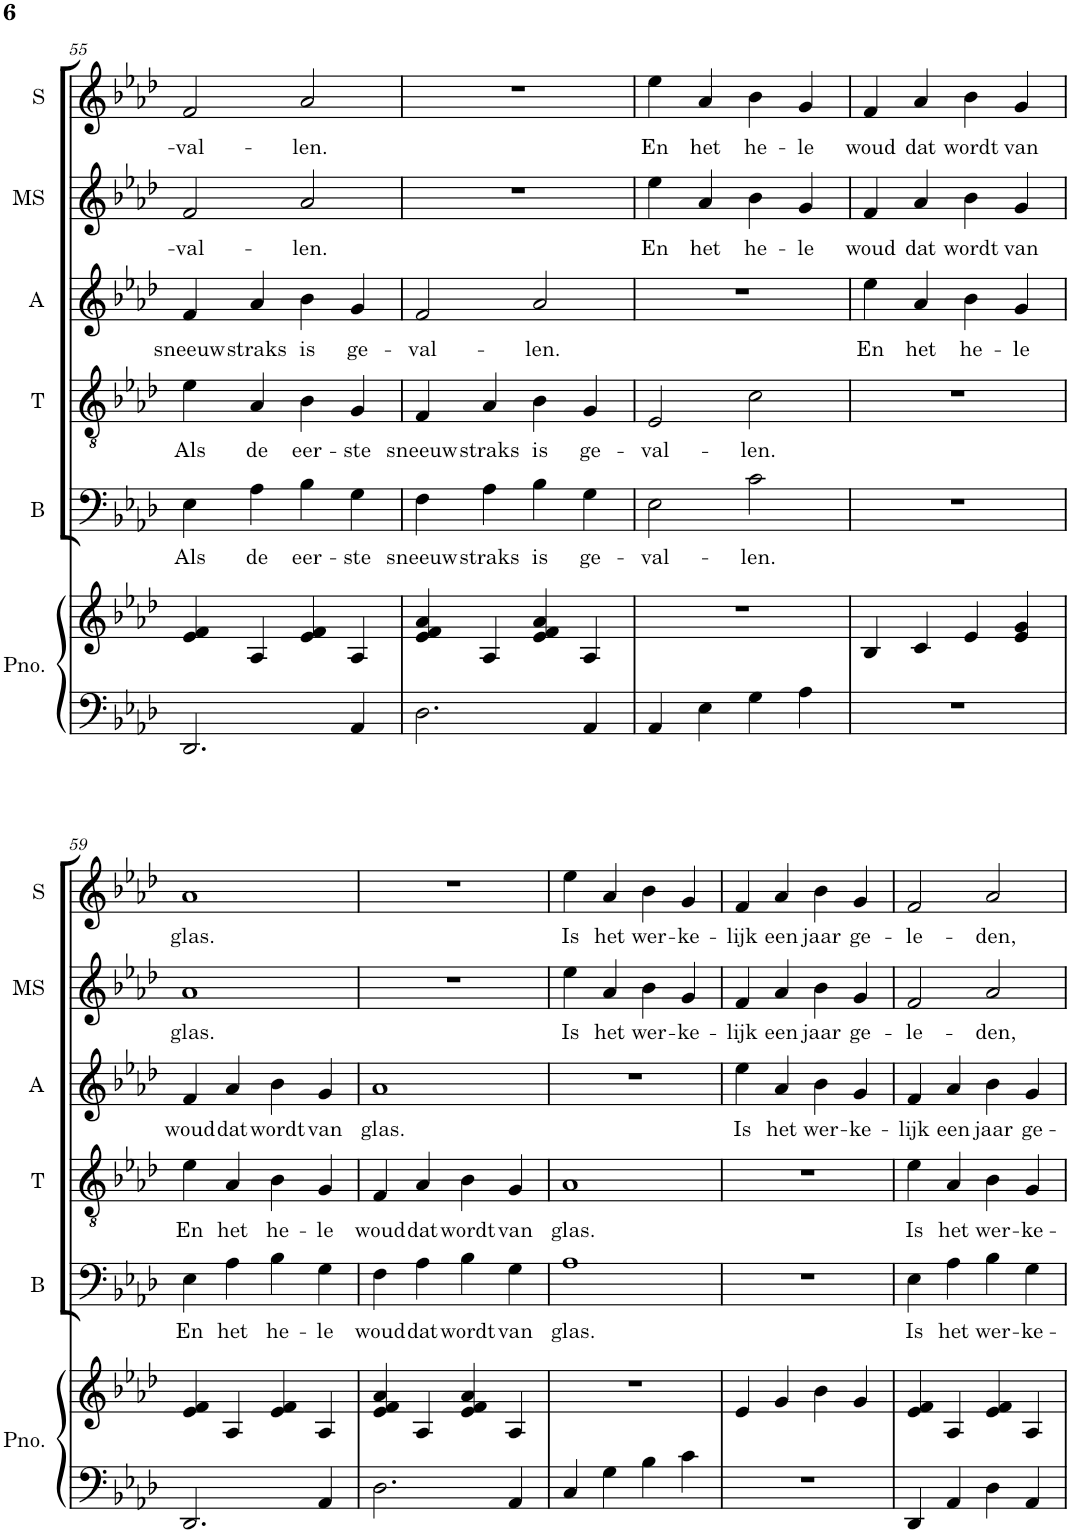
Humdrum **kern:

**kern	**kern	**kern	**text	**kern	**text	**kern	**text	**kern	**text	**kern	**text	**kern
*part7	*part7	*part6	*part6	*part5	*part5	*part4	*part4	*part3	*part3	*part2	*part2	*part1
*staff8	*staff7	*staff6	*staff6	*staff5	*staff5	*staff4	*staff4	*staff3	*staff3	*staff2	*staff2	*staff1
*I"Piano	*	*I"Bas	*	*I"Tenor	*	*I"Alt	*	*I"Mezzo-sopraan	*	*I"Sopraan	*	*I"Solo
*I'Pno.	*	*I'B	*	*I'T	*	*I'A	*	*I'MS	*	*I'S	*	*I'Solo
!!LO:PB:g=z
*clefF4	*clefG2	*clefF4	*	*clefGv2	*	*clefG2	*	*clefG2	*	*clefG2	*	*clefG2
*k[b-e-a-d-]	*k[b-e-a-d-]	*k[b-e-a-d-]	*	*k[b-e-a-d-]	*	*k[b-e-a-d-]	*	*k[b-e-a-d-]	*	*k[b-e-a-d-]	*	*k[b-e-a-d-]
*M4/4	*M4/4	*M4/4	*	*M4/4	*	*M4/4	*	*M4/4	*	*M4/4	*	*M4/4
=55	=55	=55	=55	=55	=55	=55	=55	=55	=55	=55	=55	=55
!	!	!	!LO:LY:b	!	!LO:LY:b	!	!LO:LY:b	!	!LO:LY:b	!	!LO:LY:b	!
2.DD-/	4e-/ 4f/	4E-\	Als	4e-\	Als	4f/	sneeuw	2f/	-val-	2f/	-val-	1r
!	!	!	!LO:LY:b	!	!LO:LY:b	!	!LO:LY:b	!	!	!	!	!
.	4A-/	4A-\	de	4A-/	de	4a-/	straks	.	.	.	.	.
!	!	!	!LO:LY:b	!	!LO:LY:b	!	!LO:LY:b	!	!LO:LY:b	!	!LO:LY:b	!
.	4e-/ 4f/	4B-\	eer-	4B-\	eer-	4b-\	is	2a-/	-len.	2a-/	-len.	.
!	!	!	!LO:LY:b	!	!LO:LY:b	!	!LO:LY:b	!	!	!	!	!
4AA-/	4A-/	4G\	-ste	4G/	-ste	4g/	ge-	.	.	.	.	.
=56	=56	=56	=56	=56	=56	=56	=56	=56	=56	=56	=56	=56
!	!	!	!LO:LY:b	!	!LO:LY:b	!	!LO:LY:b	!	!	!	!	!
2.D-\	4e-/ 4f/ 4a-/	4F\	sneeuw	4F/	sneeuw	2f/	-val-	1r	.	1r	.	1r
!	!	!	!LO:LY:b	!	!LO:LY:b	!	!	!	!	!	!	!
.	4A-/	4A-\	straks	4A-/	straks	.	.	.	.	.	.	.
!	!	!	!LO:LY:b	!	!LO:LY:b	!	!LO:LY:b	!	!	!	!	!
.	4e-/ 4f/ 4a-/	4B-\	is	4B-\	is	2a-/	-len.	.	.	.	.	.
!	!	!	!LO:LY:b	!	!LO:LY:b	!	!	!	!	!	!	!
4AA-/	4A-/	4G\	ge-	4G/	ge-	.	.	.	.	.	.	.
=57	=57	=57	=57	=57	=57	=57	=57	=57	=57	=57	=57	=57
!	!	!	!LO:LY:b	!	!LO:LY:b	!	!	!	!LO:LY:b	!	!LO:LY:b	!
4AA-/	1r	2E-\	-val-	2E-/	-val-	1r	.	4ee-\	En	4ee-\	En	1r
!	!	!	!	!	!	!	!	!	!LO:LY:b	!	!LO:LY:b	!
4E-\	.	.	.	.	.	.	.	4a-/	het	4a-/	het	.
!	!	!	!LO:LY:b	!	!LO:LY:b	!	!	!	!LO:LY:b	!	!LO:LY:b	!
4G\	.	2c\	-len.	2c\	-len.	.	.	4b-\	he-	4b-\	he-	.
!	!	!	!	!	!	!	!	!	!LO:LY:b	!	!LO:LY:b	!
4A-\	.	.	.	.	.	.	.	4g/	-le	4g/	-le	.
=58	=58	=58	=58	=58	=58	=58	=58	=58	=58	=58	=58	=58
!	!	!	!	!	!	!	!LO:LY:b	!	!LO:LY:b	!	!LO:LY:b	!
1r	4B-/	1r	.	1r	.	4ee-\	En	4f/	woud	4f/	woud	1r
!	!	!	!	!	!	!	!LO:LY:b	!	!LO:LY:b	!	!LO:LY:b	!
.	4c/	.	.	.	.	4a-/	het	4a-/	dat	4a-/	dat	.
!	!	!	!	!	!	!	!LO:LY:b	!	!LO:LY:b	!	!LO:LY:b	!
.	4e-/	.	.	.	.	4b-\	he-	4b-\	wordt	4b-\	wordt	.
!	!	!	!	!	!	!	!LO:LY:b	!	!LO:LY:b	!	!LO:LY:b	!
.	4e-/ 4g/	.	.	.	.	4g/	-le	4g/	van	4g/	van	.
!!LO:LB:g=z
=59	=59	=59	=59	=59	=59	=59	=59	=59	=59	=59	=59	=59
!	!	!	!LO:LY:b	!	!LO:LY:b	!	!LO:LY:b	!	!LO:LY:b	!	!LO:LY:b	!
2.DD-/	4e-/ 4f/	4E-\	En	4e-\	En	4f/	woud	1a-	glas.	1a-	glas.	1r
!	!	!	!LO:LY:b	!	!LO:LY:b	!	!LO:LY:b	!	!	!	!	!
.	4A-/	4A-\	het	4A-/	het	4a-/	dat	.	.	.	.	.
!	!	!	!LO:LY:b	!	!LO:LY:b	!	!LO:LY:b	!	!	!	!	!
.	4e-/ 4f/	4B-\	he-	4B-\	he-	4b-\	wordt	.	.	.	.	.
!	!	!	!LO:LY:b	!	!LO:LY:b	!	!LO:LY:b	!	!	!	!	!
4AA-/	4A-/	4G\	-le	4G/	-le	4g/	van	.	.	.	.	.
=60	=60	=60	=60	=60	=60	=60	=60	=60	=60	=60	=60	=60
!	!	!	!LO:LY:b	!	!LO:LY:b	!	!LO:LY:b	!	!	!	!	!
2.D-\	4e-/ 4f/ 4a-/	4F\	woud	4F/	woud	1a-	glas.	1r	.	1r	.	1r
!	!	!	!LO:LY:b	!	!LO:LY:b	!	!	!	!	!	!	!
.	4A-/	4A-\	dat	4A-/	dat	.	.	.	.	.	.	.
!	!	!	!LO:LY:b	!	!LO:LY:b	!	!	!	!	!	!	!
.	4e-/ 4f/ 4a-/	4B-\	wordt	4B-\	wordt	.	.	.	.	.	.	.
!	!	!	!LO:LY:b	!	!LO:LY:b	!	!	!	!	!	!	!
4AA-/	4A-/	4G\	van	4G/	van	.	.	.	.	.	.	.
=61	=61	=61	=61	=61	=61	=61	=61	=61	=61	=61	=61	=61
!	!	!	!LO:LY:b	!	!LO:LY:b	!	!	!	!LO:LY:b	!	!LO:LY:b	!
4C/	1r	1A-	glas.	1A-	glas.	1r	.	4ee-\	Is	4ee-\	Is	1r
!	!	!	!	!	!	!	!	!	!LO:LY:b	!	!LO:LY:b	!
4G\	.	.	.	.	.	.	.	4a-/	het	4a-/	het	.
!	!	!	!	!	!	!	!	!	!LO:LY:b	!	!LO:LY:b	!
4B-\	.	.	.	.	.	.	.	4b-\	wer-	4b-\	wer-	.
!	!	!	!	!	!	!	!	!	!LO:LY:b	!	!LO:LY:b	!
4c\	.	.	.	.	.	.	.	4g/	-ke-	4g/	-ke-	.
=62	=62	=62	=62	=62	=62	=62	=62	=62	=62	=62	=62	=62
!	!	!	!	!	!	!	!LO:LY:b	!	!LO:LY:b	!	!LO:LY:b	!
1r	4e-/	1r	.	1r	.	4ee-\	Is	4f/	-lijk	4f/	-lijk	1r
!	!	!	!	!	!	!	!LO:LY:b	!	!LO:LY:b	!	!LO:LY:b	!
.	4g/	.	.	.	.	4a-/	het	4a-/	een	4a-/	een	.
!	!	!	!	!	!	!	!LO:LY:b	!	!LO:LY:b	!	!LO:LY:b	!
.	4b-\	.	.	.	.	4b-\	wer-	4b-\	jaar	4b-\	jaar	.
!	!	!	!	!	!	!	!LO:LY:b	!	!LO:LY:b	!	!LO:LY:b	!
.	4g/	.	.	.	.	4g/	-ke-	4g/	ge-	4g/	ge-	.
=63	=63	=63	=63	=63	=63	=63	=63	=63	=63	=63	=63	=63
!	!	!	!LO:LY:b	!	!LO:LY:b	!	!LO:LY:b	!	!LO:LY:b	!	!LO:LY:b	!
4DD-/	4e-/ 4f/	4E-\	Is	4e-\	Is	4f/	-lijk	2f/	-le-	2f/	-le-	1r
!	!	!	!LO:LY:b	!	!LO:LY:b	!	!LO:LY:b	!	!	!	!	!
4AA-/	4A-/	4A-\	het	4A-/	het	4a-/	een	.	.	.	.	.
!	!	!	!LO:LY:b	!	!LO:LY:b	!	!LO:LY:b	!	!LO:LY:b	!	!LO:LY:b	!
4D-\	4e-/ 4f/	4B-\	wer-	4B-\	wer-	4b-\	jaar	2a-/	-den,	2a-/	-den,	.
!	!	!	!LO:LY:b	!	!LO:LY:b	!	!LO:LY:b	!	!	!	!	!
4AA-/	4A-/	4G\	-ke-	4G/	-ke-	4g/	ge-	.	.	.	.	.
=	=	=	=	=	=	=	=	=	=	=	=	=
*-	*-	*-	*-	*-	*-	*-	*-	*-	*-	*-	*-	*-
